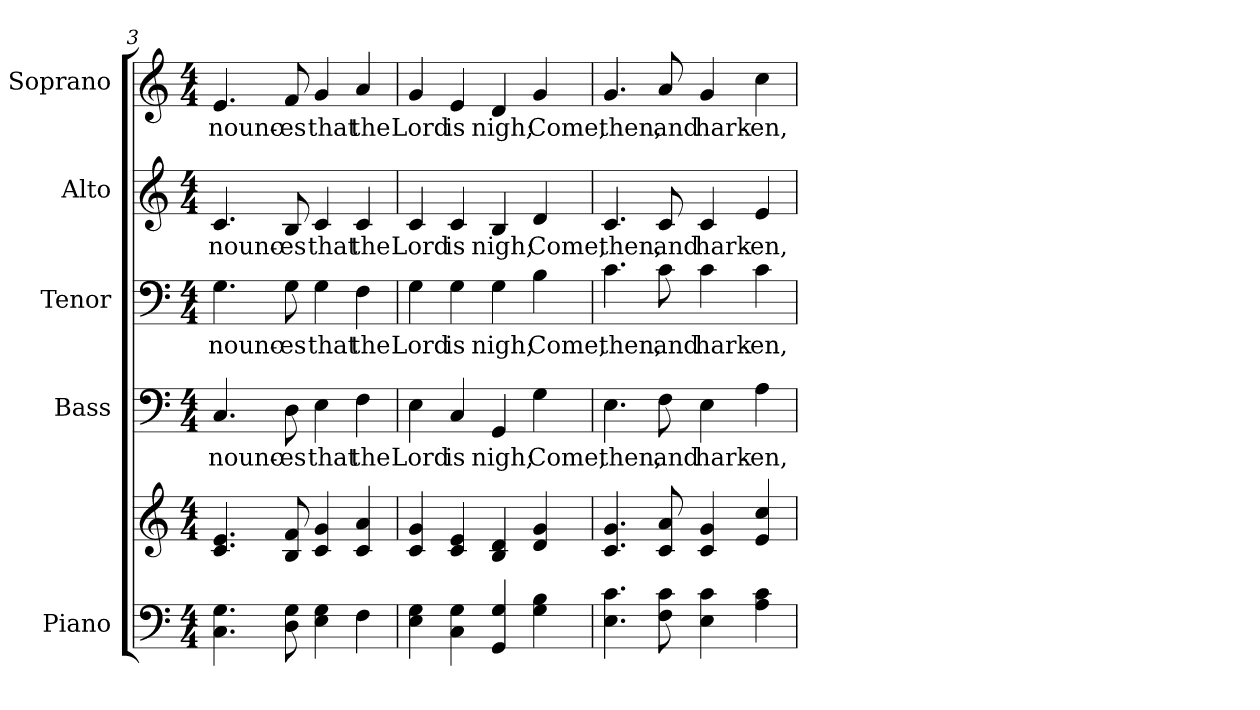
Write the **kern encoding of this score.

**kern	**kern	**kern	**text	**kern	**text	**kern	**text	**kern	**text
*part5	*part5	*part4	*part4	*part3	*part3	*part2	*part2	*part1	*part1
*staff6	*staff5	*staff4	*staff4	*staff3	*staff3	*staff2	*staff2	*staff1	*staff1
*I"Piano	*	*I"Bass	*	*I"Tenor	*	*I"Alto	*	*I"Soprano	*
*I'Pno.	*	*I'B.	*	*I'T.	*	*I'A.	*	*I'S.	*
!!LO:PB:g=z
*clefF4	*clefG2	*clefF4	*	*clefF4	*	*clefG2	*	*clefG2	*
*k[]	*k[]	*k[]	*	*k[]	*	*k[]	*	*k[]	*
*C:	*C:	*C:	*	*C:	*	*C:	*	*C:	*
*M4/4	*M4/4	*M4/4	*	*M4/4	*	*M4/4	*	*M4/4	*
=3	=3	=3	=3	=3	=3	=3	=3	=3	=3
!	!	!	!LO:LY:b:color=#000000	!	!	!	!	!	!
!	!	!	!	!	!LO:LY:b:color=#000000	!	!	!	!
!	!	!	!	!	!	!	!LO:LY:b:color=#000000	!	!
!	!	!	!	!	!	!	!	!	!LO:LY:b:color=#000000
4.Ci\ 4.Gi	4.ci/ 4.ei	4.Ci/	-nounc-	4.Gi\	-nounc-	4.ci/	-nounc-	4.ei/	-nounc-
!	!	!	!LO:LY:b:color=#000000	!	!	!	!	!	!
!	!	!	!	!	!LO:LY:b:color=#000000	!	!	!	!
!	!	!	!	!	!	!	!LO:LY:b:color=#000000	!	!
!	!	!	!	!	!	!	!	!	!LO:LY:b:color=#000000
8Di\ 8Gi	8Bi/ 8fi	8Di\	-es	8Gi\	-es	8Bi/	-es	8fi/	-es
!	!	!	!LO:LY:b:color=#000000	!	!	!	!	!	!
!	!	!	!	!	!LO:LY:b:color=#000000	!	!	!	!
!	!	!	!	!	!	!	!LO:LY:b:color=#000000	!	!
!	!	!	!	!	!	!	!	!	!LO:LY:b:color=#000000
4Ei\ 4Gi	4ci/ 4gi	4Ei\	that	4Gi\	that	4ci/	that	4gi/	that
!	!	!	!LO:LY:b:color=#000000	!	!	!	!	!	!
!	!	!	!	!	!LO:LY:b:color=#000000	!	!	!	!
!	!	!	!	!	!	!	!LO:LY:b:color=#000000	!	!
!	!	!	!	!	!	!	!	!	!LO:LY:b:color=#000000
4Fi\	4ci/ 4ai	4Fi\	the	4Fi\	the	4ci/	the	4ai/	the
=4	=4	=4	=4	=4	=4	=4	=4	=4	=4
!	!	!	!LO:LY:b:color=#000000	!	!	!	!	!	!
!	!	!	!	!	!LO:LY:b:color=#000000	!	!	!	!
!	!	!	!	!	!	!	!LO:LY:b:color=#000000	!	!
!	!	!	!	!	!	!	!	!	!LO:LY:b:color=#000000
4Ei\ 4Gi	4ci/ 4gi	4Ei\	Lord	4Gi\	Lord	4ci/	Lord	4gi/	Lord
!	!	!	!LO:LY:b:color=#000000	!	!	!	!	!	!
!	!	!	!	!	!LO:LY:b:color=#000000	!	!	!	!
!	!	!	!	!	!	!	!LO:LY:b:color=#000000	!	!
!	!	!	!	!	!	!	!	!	!LO:LY:b:color=#000000
4Ci\ 4Gi	4ci/ 4ei	4Ci/	is	4Gi\	is	4ci/	is	4ei/	is
!	!	!	!LO:LY:b:color=#000000	!	!	!	!	!	!
!	!	!	!	!	!LO:LY:b:color=#000000	!	!	!	!
!	!	!	!	!	!	!	!LO:LY:b:color=#000000	!	!
!	!	!	!	!	!	!	!	!	!LO:LY:b:color=#000000
4GGi/ 4Gi	4Bi/ 4di	4GGi/	nigh;	4Gi\	nigh;	4Bi/	nigh;	4di/	nigh;
!	!	!	!LO:LY:b:color=#000000	!	!	!	!	!	!
!	!	!	!	!	!LO:LY:b:color=#000000	!	!	!	!
!	!	!	!	!	!	!	!LO:LY:b:color=#000000	!	!
!	!	!	!	!	!	!	!	!	!LO:LY:b:color=#000000
4Gi\ 4Bi	4di/ 4gi	4Gi\	Come,	4Bi\	Come,	4di/	Come,	4gi/	Come,
!!LO:PB:g=z
=5	=5	=5	=5	=5	=5	=5	=5	=5	=5
!	!	!	!LO:LY:b:color=#000000	!	!	!	!	!	!
!	!	!	!	!	!LO:LY:b:color=#000000	!	!	!	!
!	!	!	!	!	!	!	!LO:LY:b:color=#000000	!	!
!	!	!	!	!	!	!	!	!	!LO:LY:b:color=#000000
4.Ei\ 4.ci	4.ci/ 4.gi	4.Ei\	then,	4.ci\	then,	4.ci/	then,	4.gi/	then,
!	!	!	!LO:LY:b:color=#000000	!	!	!	!	!	!
!	!	!	!	!	!LO:LY:b:color=#000000	!	!	!	!
!	!	!	!	!	!	!	!LO:LY:b:color=#000000	!	!
!	!	!	!	!	!	!	!	!	!LO:LY:b:color=#000000
8Fi\ 8ci	8ci/ 8ai	8Fi\	and	8ci\	and	8ci/	and	8ai/	and
!	!	!	!LO:LY:b:color=#000000	!	!	!	!	!	!
!	!	!	!	!	!LO:LY:b:color=#000000	!	!	!	!
!	!	!	!	!	!	!	!LO:LY:b:color=#000000	!	!
!	!	!	!	!	!	!	!	!	!LO:LY:b:color=#000000
4Ei\ 4ci	4ci/ 4gi	4Ei\	hark-	4ci\	hark-	4ci/	hark-	4gi/	hark-
!	!	!	!LO:LY:b:color=#000000	!	!	!	!	!	!
!	!	!	!	!	!LO:LY:b:color=#000000	!	!	!	!
!	!	!	!	!	!	!	!LO:LY:b:color=#000000	!	!
!	!	!	!	!	!	!	!	!	!LO:LY:b:color=#000000
4Ai\ 4ci	4ei/ 4cci	4Ai\	-en,	4ci\	-en,	4ei/	-en,	4cci\	-en,
=	=	=	=	=	=	=	=	=	=
*-	*-	*-	*-	*-	*-	*-	*-	*-	*-
